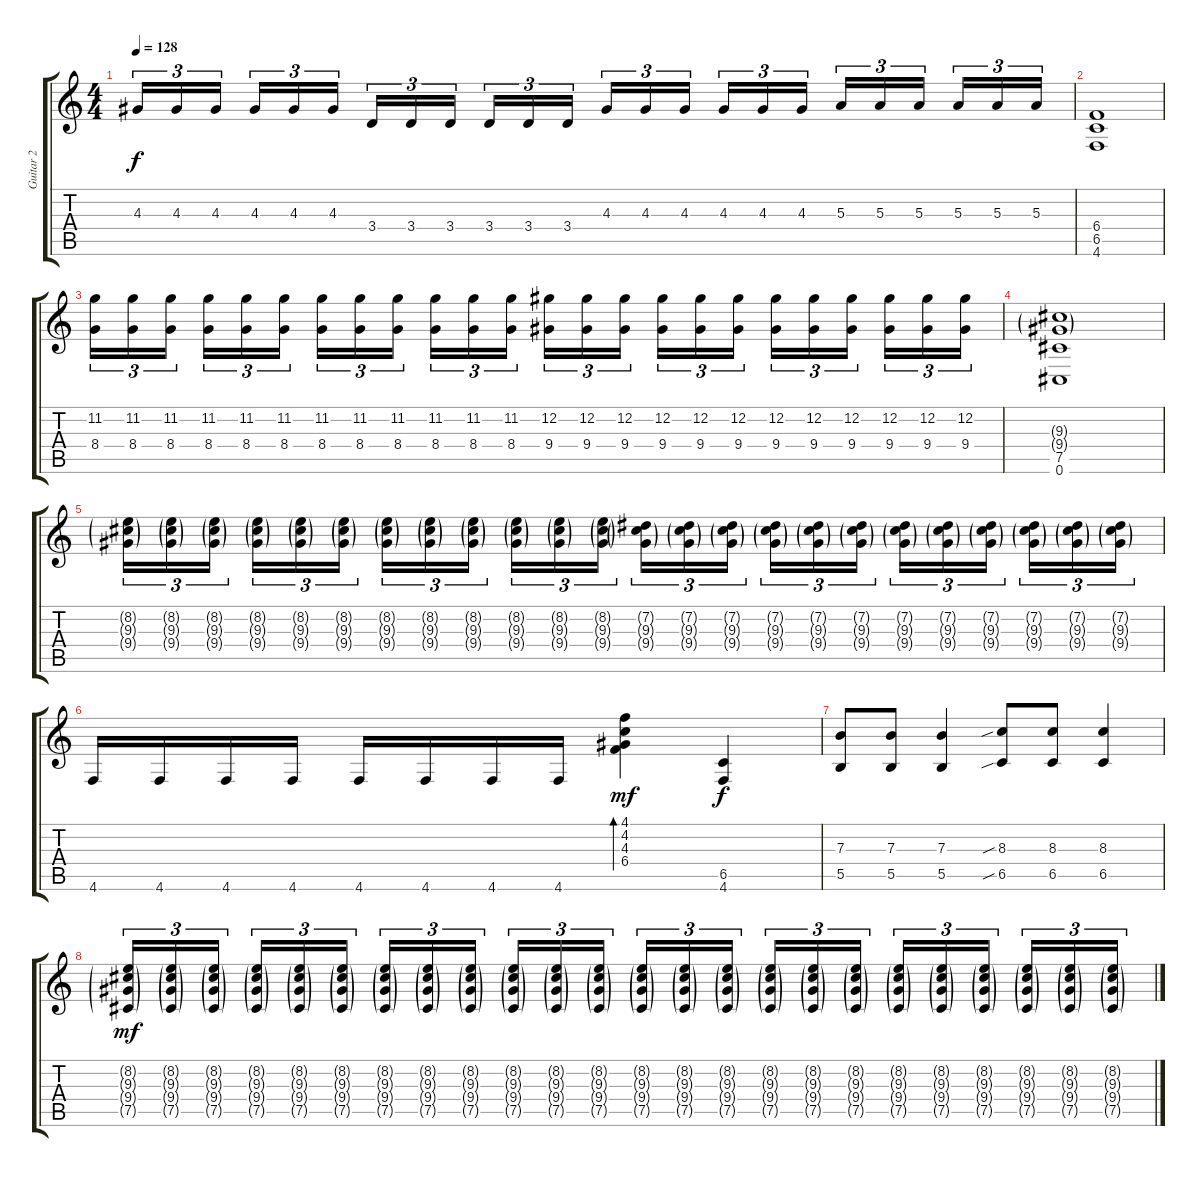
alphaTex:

\track ("Guitar 2" "Guitar 2") {instrument distortionguitar}
\staff {score tabs}
\tuning (Db4 Ab3 E3 B2 Gb2 Db2) {hide}
\ts (4 4)
\tempo 128
\clef g2
\ks c
4.3.16{tu (3 2) dy f} 4.3.16{tu (3 2)} 4.3.16{tu (3 2) beam splitsecondary} 4.3.16{tu (3 2)} 4.3.16{tu (3 2)} 4.3.16{tu (3 2)} 3.4.16{tu (3 2)} 3.4.16{tu (3 2)} 3.4.16{tu (3 2) beam splitsecondary} 3.4.16{tu (3 2)} 3.4.16{tu (3 2)} 3.4.16{tu (3 2)} 4.3.16{tu (3 2)} 4.3.16{tu (3 2)} 4.3.16{tu (3 2) beam splitsecondary} 4.3.16{tu (3 2)} 4.3.16{tu (3 2)} 4.3.16{tu (3 2)} 5.3.16{tu (3 2)} 5.3.16{tu (3 2)} 5.3.16{tu (3 2) beam splitsecondary} 5.3.16{tu (3 2)} 5.3.16{tu (3 2)} 5.3.16{tu (3 2)} |
(6.4 6.5 4.6).1 |
(11.2 8.4).16{tu (3 2)} (11.2 8.4).16{tu (3 2)} (11.2 8.4).16{tu (3 2) beam splitsecondary} (11.2 8.4).16{tu (3 2)} (11.2 8.4).16{tu (3 2)} (11.2 8.4).16{tu (3 2)} (11.2 8.4).16{tu (3 2)} (11.2 8.4).16{tu (3 2)} (11.2 8.4).16{tu (3 2) beam splitsecondary} (11.2 8.4).16{tu (3 2)} (11.2 8.4).16{tu (3 2)} (11.2 8.4).16{tu (3 2)} (12.2 9.4).16{tu (3 2)} (12.2 9.4).16{tu (3 2)} (12.2 9.4).16{tu (3 2) beam splitsecondary} (12.2 9.4).16{tu (3 2)} (12.2 9.4).16{tu (3 2)} (12.2 9.4).16{tu (3 2)} (12.2 9.4).16{tu (3 2)} (12.2 9.4).16{tu (3 2)} (12.2 9.4).16{tu (3 2) beam splitsecondary} (12.2 9.4).16{tu (3 2)} (12.2 9.4).16{tu (3 2)} (12.2 9.4).16{tu (3 2)} |
(9.3{g} 9.4{g} 7.5 0.6).1 |
(8.2{g} 9.3{g} 9.4{g}).16{tu (3 2)} (8.2{g} 9.3{g} 9.4{g}).16{tu (3 2)} (8.2{g} 9.3{g} 9.4{g}).16{tu (3 2) beam splitsecondary} (8.2{g} 9.3{g} 9.4{g}).16{tu (3 2)} (8.2{g} 9.3{g} 9.4{g}).16{tu (3 2)} (8.2{g} 9.3{g} 9.4{g}).16{tu (3 2)} (8.2{g} 9.3{g} 9.4{g}).16{tu (3 2)} (8.2{g} 9.3{g} 9.4{g}).16{tu (3 2)} (8.2{g} 9.3{g} 9.4{g}).16{tu (3 2) beam splitsecondary} (8.2{g} 9.3{g} 9.4{g}).16{tu (3 2)} (8.2{g} 9.3{g} 9.4{g}).16{tu (3 2)} (8.2{g} 9.3{g} 9.4{g}).16{tu (3 2)} (7.2{g} 9.3{g} 9.4{g}).16{tu (3 2)} (7.2{g} 9.3{g} 9.4{g}).16{tu (3 2)} (7.2{g} 9.3{g} 9.4{g}).16{tu (3 2) beam splitsecondary} (7.2{g} 9.3{g} 9.4{g}).16{tu (3 2)} (7.2{g} 9.3{g} 9.4{g}).16{tu (3 2)} (7.2{g} 9.3{g} 9.4{g}).16{tu (3 2)} (7.2{g} 9.3{g} 9.4{g}).16{tu (3 2)} (7.2{g} 9.3{g} 9.4{g}).16{tu (3 2)} (7.2{g} 9.3{g} 9.4{g}).16{tu (3 2) beam splitsecondary} (7.2{g} 9.3{g} 9.4{g}).16{tu (3 2)} (7.2{g} 9.3{g} 9.4{g}).16{tu (3 2)} (7.2{g} 9.3{g} 9.4{g}).16{tu (3 2)} |
4.6.16 4.6.16 4.6.16 4.6.16 4.6.16 4.6.16 4.6.16 4.6.16 (4.1 4.2 4.3 6.4).4{bd 120 dy mf} (6.5 4.6).4{dy f} |
(7.3 5.5).8 (7.3 5.5).8 (7.3 5.5).4 (8.3{sib} 6.5{sib}).8 (8.3 6.5).8 (8.3 6.5).4 |
(8.2{g} 9.3{g} 9.4{g} 7.5{g}).16{tu (3 2) dy mf} (8.2{g} 9.3{g} 9.4{g} 7.5{g}).16{tu (3 2)} (8.2{g} 9.3{g} 9.4{g} 7.5{g}).16{tu (3 2) beam splitsecondary} (8.2{g} 9.3{g} 9.4{g} 7.5{g}).16{tu (3 2)} (8.2{g} 9.3{g} 9.4{g} 7.5{g}).16{tu (3 2)} (8.2{g} 9.3{g} 9.4{g} 7.5{g}).16{tu (3 2)} (8.2{g} 9.3{g} 9.4{g} 7.5{g}).16{tu (3 2)} (8.2{g} 9.3{g} 9.4{g} 7.5{g}).16{tu (3 2)} (8.2{g} 9.3{g} 9.4{g} 7.5{g}).16{tu (3 2) beam splitsecondary} (8.2{g} 9.3{g} 9.4{g} 7.5{g}).16{tu (3 2)} (8.2{g} 9.3{g} 9.4{g} 7.5{g}).16{tu (3 2)} (8.2{g} 9.3{g} 9.4{g} 7.5{g}).16{tu (3 2)} (8.2{g} 9.3{g} 9.4{g} 7.5{g}).16{tu (3 2)} (8.2{g} 9.3{g} 9.4{g} 7.5{g}).16{tu (3 2)} (8.2{g} 9.3{g} 9.4{g} 7.5{g}).16{tu (3 2) beam splitsecondary} (8.2{g} 9.3{g} 9.4{g} 7.5{g}).16{tu (3 2)} (8.2{g} 9.3{g} 9.4{g} 7.5{g}).16{tu (3 2)} (8.2{g} 9.3{g} 9.4{g} 7.5{g}).16{tu (3 2)} (8.2{g} 9.3{g} 9.4{g} 7.5{g}).16{tu (3 2)} (8.2{g} 9.3{g} 9.4{g} 7.5{g}).16{tu (3 2)} (8.2{g} 9.3{g} 9.4{g} 7.5{g}).16{tu (3 2) beam splitsecondary} (8.2{g} 9.3{g} 9.4{g} 7.5{g}).16{tu (3 2)} (8.2{g} 9.3{g} 9.4{g} 7.5{g}).16{tu (3 2)} (8.2{g} 9.3{g} 9.4{g} 7.5{g}).16{tu (3 2)}
